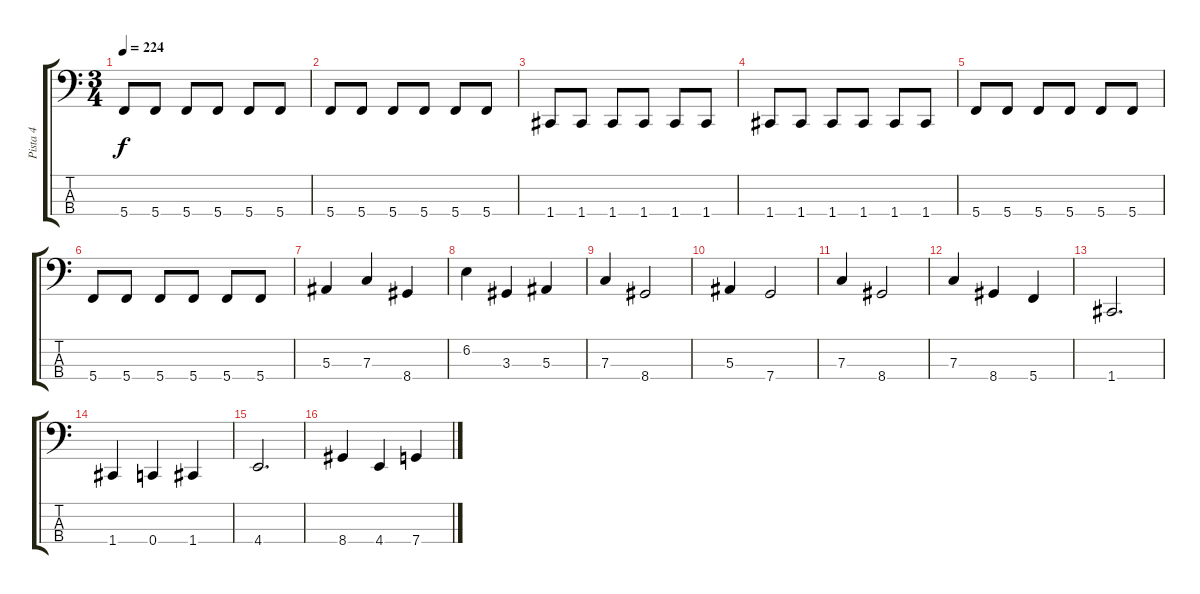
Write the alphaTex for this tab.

\track ("Pista 4" "Pista 4") {instrument electricbassfinger}
\staff {score tabs}
\tuning (Eb2 Bb1 F1 C1) {hide}
\ts (3 4)
\tempo 224
\clef f4
\ks c
5.4.8{dy f} 5.4.8 5.4.8 5.4.8 5.4.8 5.4.8 |
5.4.8 5.4.8 5.4.8 5.4.8 5.4.8 5.4.8 |
1.4.8 1.4.8 1.4.8 1.4.8 1.4.8 1.4.8 |
1.4.8 1.4.8 1.4.8 1.4.8 1.4.8 1.4.8 |
5.4.8 5.4.8 5.4.8 5.4.8 5.4.8 5.4.8 |
5.4.8 5.4.8 5.4.8 5.4.8 5.4.8 5.4.8 |
5.3.4 7.3.4 8.4.4 |
6.2.4 3.3.4 5.3.4 |
7.3.4 8.4.2 |
5.3.4 7.4.2 |
7.3.4 8.4.2 |
7.3.4 8.4.4 5.4.4 |
1.4.2{d} |
1.4.4 0.4.4 1.4.4 |
4.4.2{d} |
8.4.4 4.4.4 7.4.4
